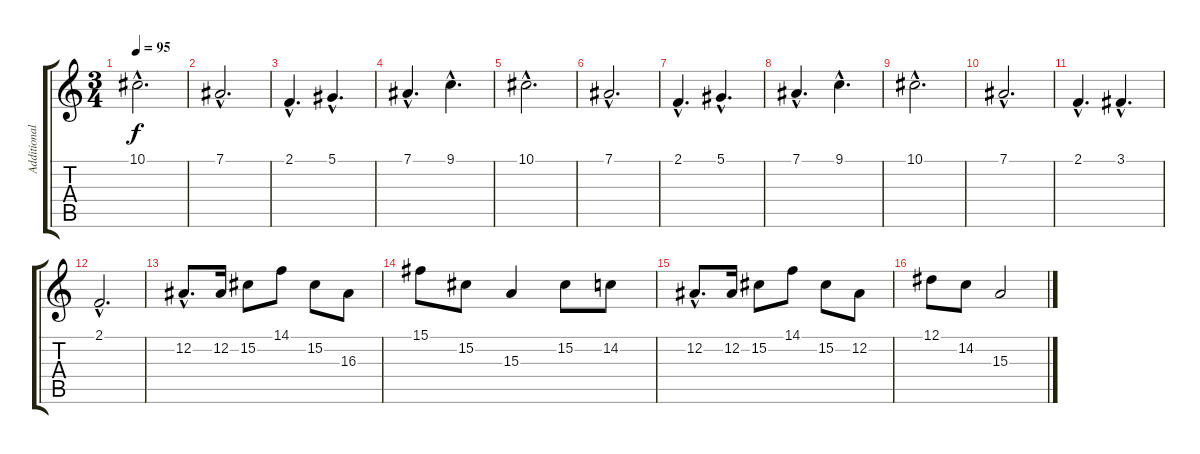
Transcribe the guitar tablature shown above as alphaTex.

\track ("Additional Orchestration" "Additional") {instrument frenchhorn}
\staff {score tabs}
\tuning (Eb4 Bb3 Gb3 Db3 Ab2 Eb2) {hide}
\ts (3 4)
\tempo 95
\clef g2
\ks c
10.1{hac}.2{d dy f} |
7.1{hac}.2{d} |
2.1{hac}.4{d} 5.1{hac}.4{d} |
7.1{hac}.4{d} 9.1{hac}.4{d} |
10.1{hac}.2{d} |
7.1{hac}.2{d} |
2.1{hac}.4{d} 5.1{hac}.4{d} |
7.1{hac}.4{d} 9.1{hac}.4{d} |
10.1{hac}.2{d} |
7.1{hac}.2{d} |
2.1{hac}.4{d} 3.1{hac}.4{d} |
2.1{hac}.2{d} |
12.2{hac}.8{d instrument musicbox} 12.2.16 15.2.8 14.1.8 15.2.8 16.3.8 |
15.1.8 15.2.8 15.3.4 15.2.8 14.2.8 |
12.2{hac}.8{d} 12.2.16 15.2.8 14.1.8 15.2.8 12.2.8 |
12.1.8 14.2.8 15.3.2
